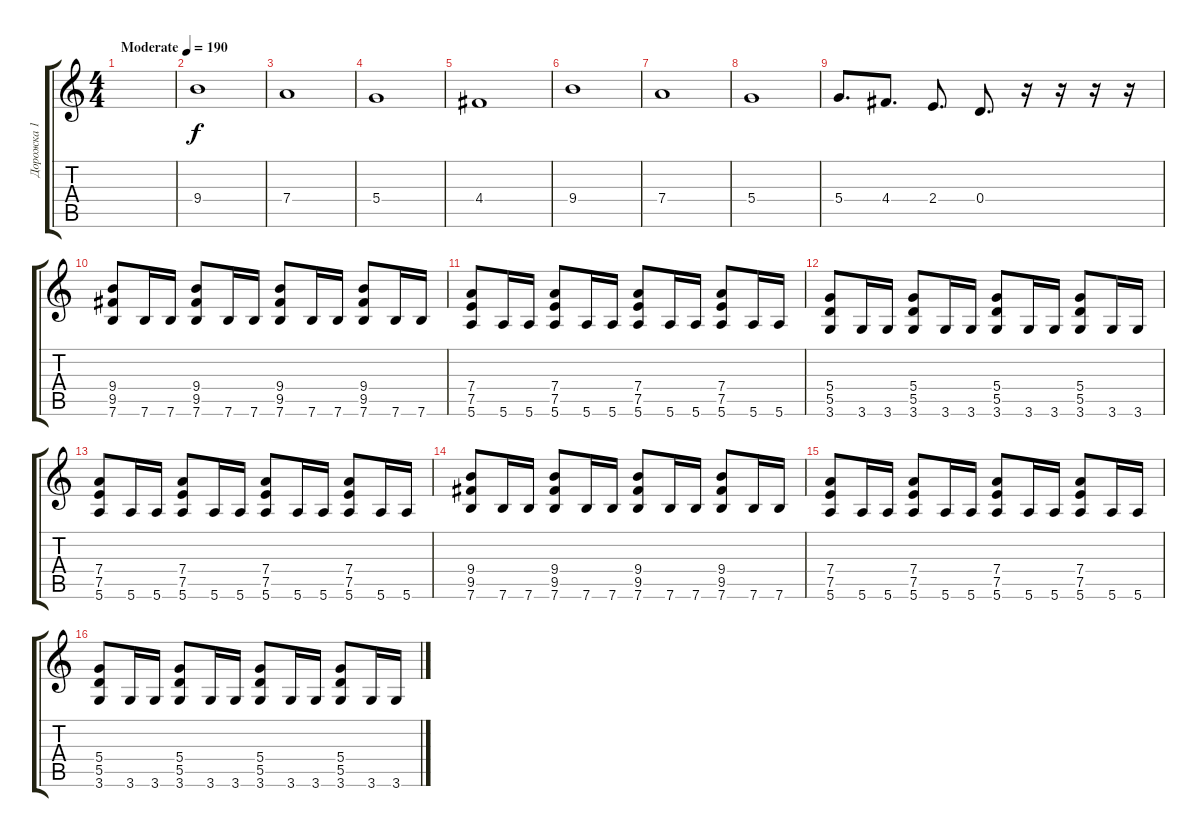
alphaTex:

\track ("Дорожка 1" "Дорожка 1") {instrument distortionguitar}
\staff {score tabs}
\tuning (E4 B3 G3 D3 A2 E2) {hide}
\ts (4 4)
\tempo (190 "Moderate")
\clef g2
\ks c
|
9.4.1 |
7.4.1 |
5.4.1 |
4.4.1 |
9.4.1 |
7.4.1 |
5.4.1 |
5.4.8{d} 4.4.8{d} 2.4.8{d} 0.4.8{d} r.16 r.16 r.16 r.16 |
(9.4 9.5 7.6).8 7.6.16 7.6.16 (9.4 9.5 7.6).8 7.6.16 7.6.16 (9.4 9.5 7.6).8 7.6.16 7.6.16 (9.4 9.5 7.6).8 7.6.16 7.6.16 |
(7.4 7.5 5.6).8 5.6.16 5.6.16 (7.4 7.5 5.6).8 5.6.16 5.6.16 (7.4 7.5 5.6).8 5.6.16 5.6.16 (7.4 7.5 5.6).8 5.6.16 5.6.16 |
(5.4 5.5 3.6).8 3.6.16 3.6.16 (5.4 5.5 3.6).8 3.6.16 3.6.16 (5.4 5.5 3.6).8 3.6.16 3.6.16 (5.4 5.5 3.6).8 3.6.16 3.6.16 |
(7.4 7.5 5.6).8 5.6.16 5.6.16 (7.4 7.5 5.6).8 5.6.16 5.6.16 (7.4 7.5 5.6).8 5.6.16 5.6.16 (7.4 7.5 5.6).8 5.6.16 5.6.16 |
(9.4 9.5 7.6).8 7.6.16 7.6.16 (9.4 9.5 7.6).8 7.6.16 7.6.16 (9.4 9.5 7.6).8 7.6.16 7.6.16 (9.4 9.5 7.6).8 7.6.16 7.6.16 |
(7.4 7.5 5.6).8 5.6.16 5.6.16 (7.4 7.5 5.6).8 5.6.16 5.6.16 (7.4 7.5 5.6).8 5.6.16 5.6.16 (7.4 7.5 5.6).8 5.6.16 5.6.16 |
(5.4 5.5 3.6).8 3.6.16 3.6.16 (5.4 5.5 3.6).8 3.6.16 3.6.16 (5.4 5.5 3.6).8 3.6.16 3.6.16 (5.4 5.5 3.6).8 3.6.16 3.6.16
